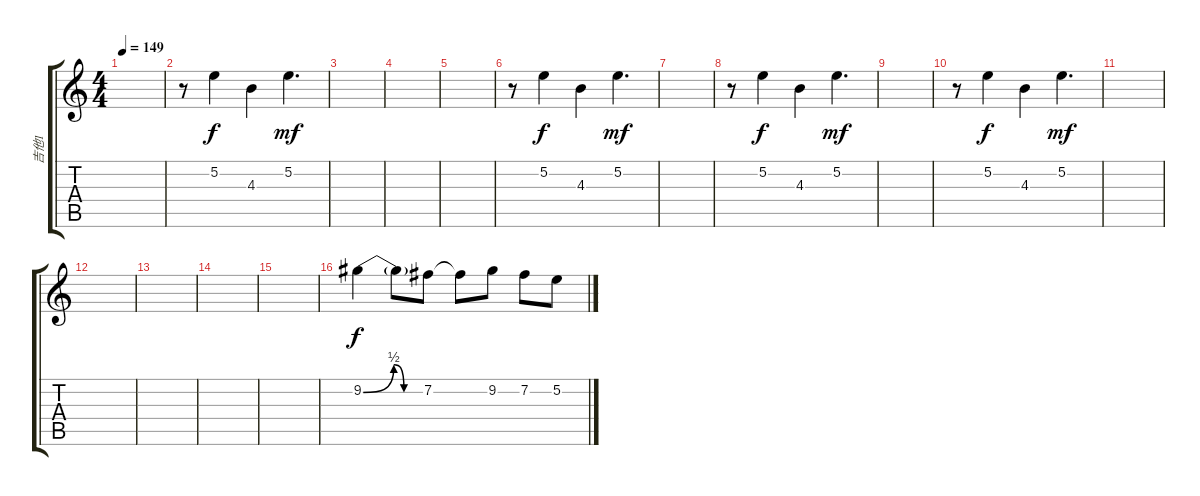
\track ("吉他1" "吉他1") {instrument overdrivenguitar}
\staff {score tabs}
\tuning (E4 B3 G3 D3 A2 E2) {hide}
\ts (4 4)
\tempo 149
\clef g2
\ks c
|
r.8{volume 9 balance 4 instrument electricguitarjazz} 5.2.4{dy f} 4.3.4 5.2.4{d dy mf} |
|
|
|
r.8{volume 9 balance 4 instrument electricguitarjazz} 5.2.4{dy f} 4.3.4 5.2.4{d dy mf} |
|
r.8{volume 9 balance 4 instrument electricguitarjazz} 5.2.4{dy f} 4.3.4 5.2.4{d dy mf} |
|
r.8{volume 9 balance 4 instrument electricguitarjazz} 5.2.4{dy f} 4.3.4 5.2.4{d dy mf} |
|
|
|
|
|
9.2{be (custom 0 0 30 2 40 0 60 0)}.4{dy f volume 12 instrument overdrivenguitar} 9.2{t}.8 7.2.8 7.2{t}.8 9.2.8 7.2.8 5.2.8
